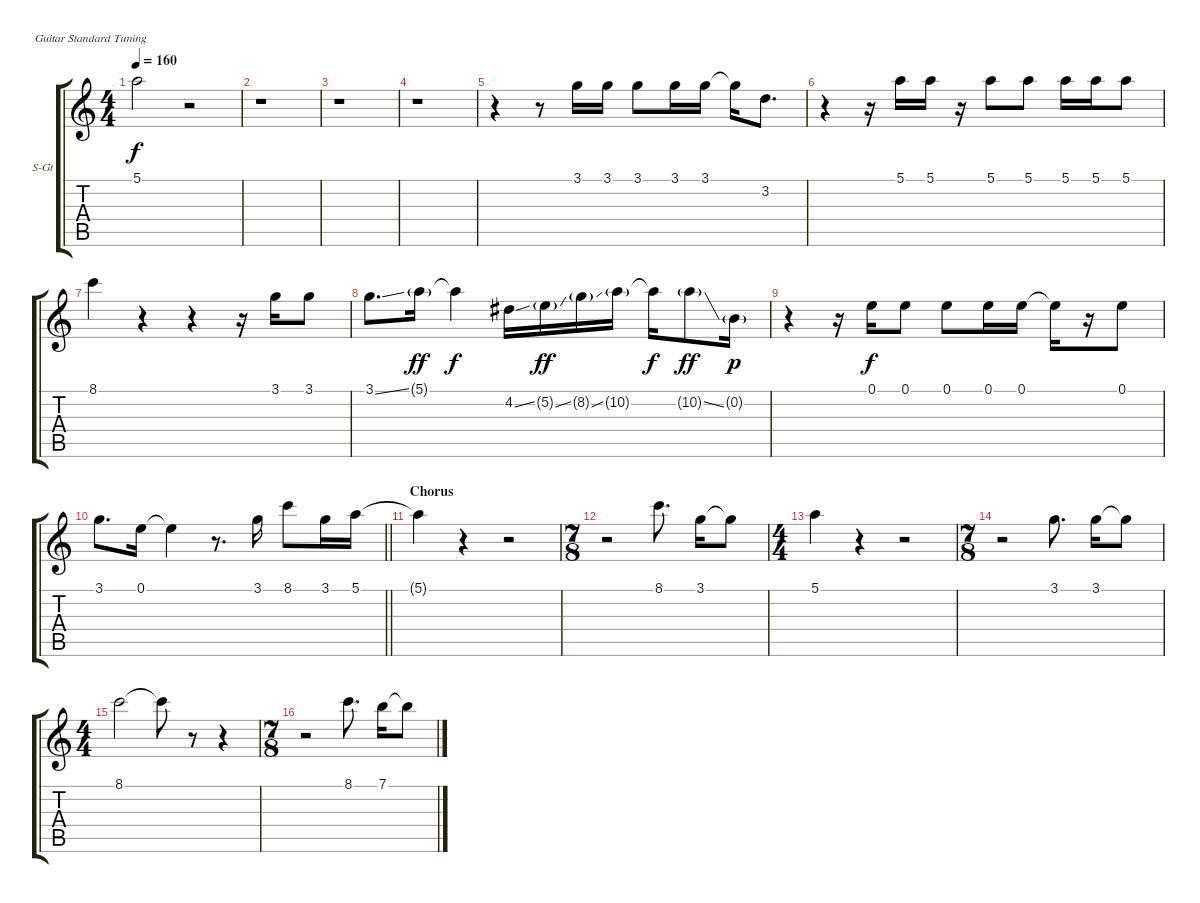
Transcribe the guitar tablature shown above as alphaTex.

\bracketExtendMode groupsimilarinstruments
\firstSystemTrackNameOrientation horizontal
\otherSystemsTrackNameOrientation horizontal
\track ("Voice" "S-Gt") {mute instrument lead6voice}
\staff {score tabs}
\tuning (E4 B3 G3 D3 A2 E2)
\displaytranspose 12
\ts (4 4)
\tempo 160
\clef g2
\ks c
5.1.2{dy f} r.2 |
r.1 |
r.1 |
r.1 |
r.4 r.8 3.1.16 3.1.16 3.1.8 3.1.16 3.1.16 3.1{t}.16 3.2.8{d} |
r.4 r.16 5.1.16 5.1.16 r.16 5.1.8 5.1.8 5.1.16 5.1.16 5.1.8 |
8.1.4 r.4 r.4 r.16 3.1.16 3.1.8 |
3.1{ss}.8{d} 5.1{g}.16{dy ff} 5.1{t}.4{dy f} 4.2{ss}.16 5.2{ss g}.16{dy ff} 8.2{ss g}.16 10.2{g}.16 10.2{t}.16{dy f} 10.2{ss g}.8{dy ff} 0.2{g}.16{dy p} |
r.4 r.16 0.1.16{dy f} 0.1.8 0.1.8 0.1.16 0.1.16 0.1{t}.16 r.16 0.1.8 |
\barLineRight lightlight
3.1.8{d} 0.1.16 0.1{t}.4 r.8{d} 3.1.16 8.1.8 3.1.16 5.1.16 |
\section ("" "Chorus")
5.1{t}.4 r.4 r.2 |
\ts (7 8)
\beaming (8 3 2 2)
r.2 8.1.8{d} 3.1.16 3.1{t}.8 |
\ts (4 4)
\beaming (8 2 2 2 2)
5.1.4 r.4 r.2 |
\ts (7 8)
\beaming (8 3 2 2)
r.2 3.1.8{d} 3.1.16 3.1{t}.8 |
\ts (4 4)
\beaming (8 2 2 2 2)
8.1.2 8.1{t}.8 r.8 r.4 |
\ts (7 8)
\beaming (8 3 2 2)
r.2 8.1.8{d} 7.1.16 7.1{t}.8
